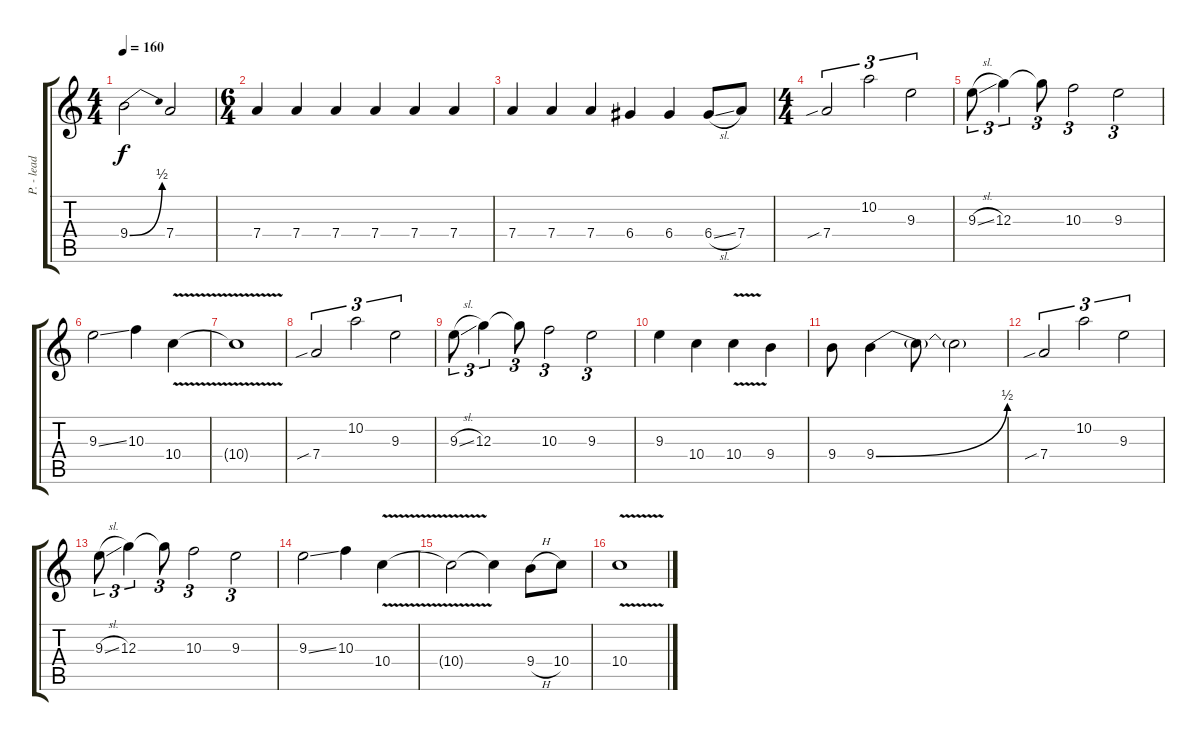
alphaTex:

\track ("P. - lead guitar" "P. - lead ") {instrument distortionguitar}
\staff {score tabs}
\tuning (E4 B3 G3 D3 A2 E2) {hide}
\ts (4 4)
\tempo 160
\clef g2
\ks c
9.4{be (bend 0 0 60 2)}.2{dy f} 7.4.2 |
\ts (6 4)
7.4.4 7.4.4 7.4.4 7.4.4 7.4.4 7.4.4 |
7.4.4 7.4.4 7.4.4 6.4.4 6.4.4 6.4{sl}.8 7.4.8 |
\ts (4 4)
7.4{sib}.2{tu (3 2)} 10.2.2{tu (3 2)} 9.3.2{tu (3 2)} |
9.3{sl}.8{tu (3 2)} 12.3.4{tu (3 2)} 12.3{t}.8{tu (3 2)} 10.3.2{tu (3 2)} 9.3.2{tu (3 2)} |
9.3{ss}.2 10.3.4 10.4{v}.4 |
10.4{t}.1 |
7.4{sib}.2{tu (3 2)} 10.2.2{tu (3 2)} 9.3.2{tu (3 2)} |
9.3{sl}.8{tu (3 2)} 12.3.4{tu (3 2)} 12.3{t}.8{tu (3 2)} 10.3.2{tu (3 2)} 9.3.2{tu (3 2)} |
9.3.4 10.4.4 10.4{v}.4 9.4.4 |
9.4.8 9.4{be (bend 0 0 60 2)}.4 9.4{t}.8 9.4{t}.2 |
7.4{sib}.2{tu (3 2)} 10.2.2{tu (3 2)} 9.3.2{tu (3 2)} |
9.3{sl}.8{tu (3 2)} 12.3.4{tu (3 2)} 12.3{t}.8{tu (3 2)} 10.3.2{tu (3 2)} 9.3.2{tu (3 2)} |
9.3{ss}.2 10.3.4 10.4{v}.4 |
10.4{t}.2 10.4{t}.4 9.4{h}.8 10.4.8 |
10.4{v}.1
